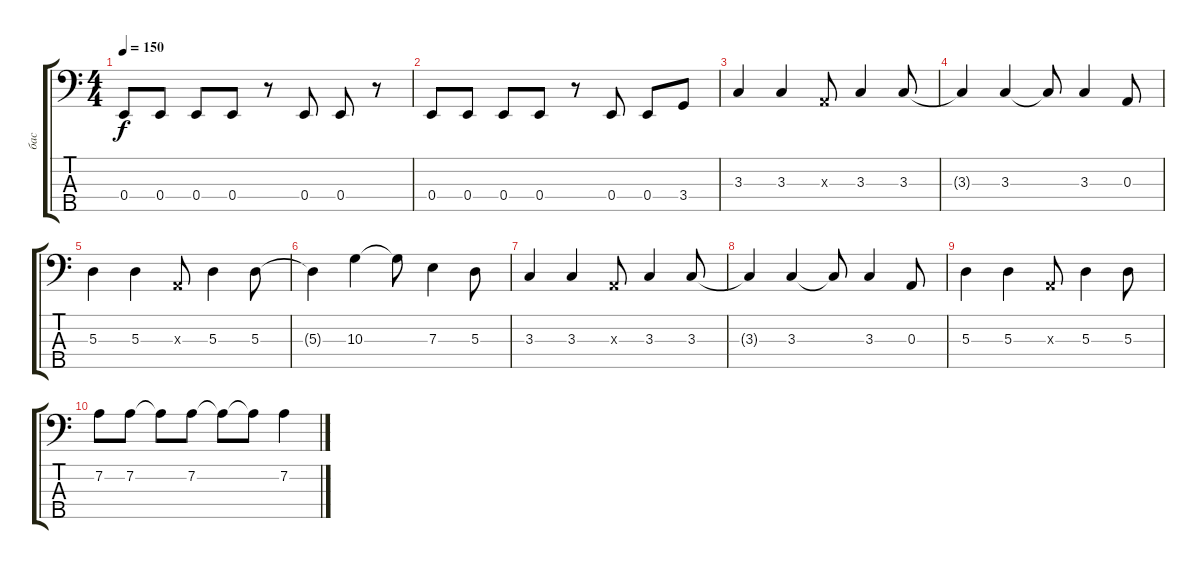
\track ("бас" "бас") {instrument electricbassfinger}
\staff {score tabs}
\tuning (G2 D2 A1 E1 B0) {hide}
\ts (4 4)
\tempo 150
\clef f4
\ks c
0.4.8{dy f} 0.4.8 0.4.8 0.4.8 r.8 0.4.8 0.4.8 r.8 |
0.4.8 0.4.8 0.4.8 0.4.8 r.8 0.4.8 0.4.8 3.4.8 |
3.3.4 3.3.4 0.3{x}.8 3.3.4 3.3.8 |
3.3{t}.4 3.3.4 3.3{t}.8 3.3.4 0.3.8 |
5.3.4 5.3.4 0.3{x}.8 5.3.4 5.3.8 |
5.3{t}.4 10.3.4 10.3{t}.8 7.3.4 5.3.8 |
3.3.4 3.3.4 0.3{x}.8 3.3.4 3.3.8 |
3.3{t}.4 3.3.4 3.3{t}.8 3.3.4 0.3.8 |
5.3.4 5.3.4 0.3{x}.8 5.3.4 5.3.8 |
7.2.8 7.2.8 7.2{t}.8 7.2.8 7.2{t}.8 7.2{t}.8 7.2.4
